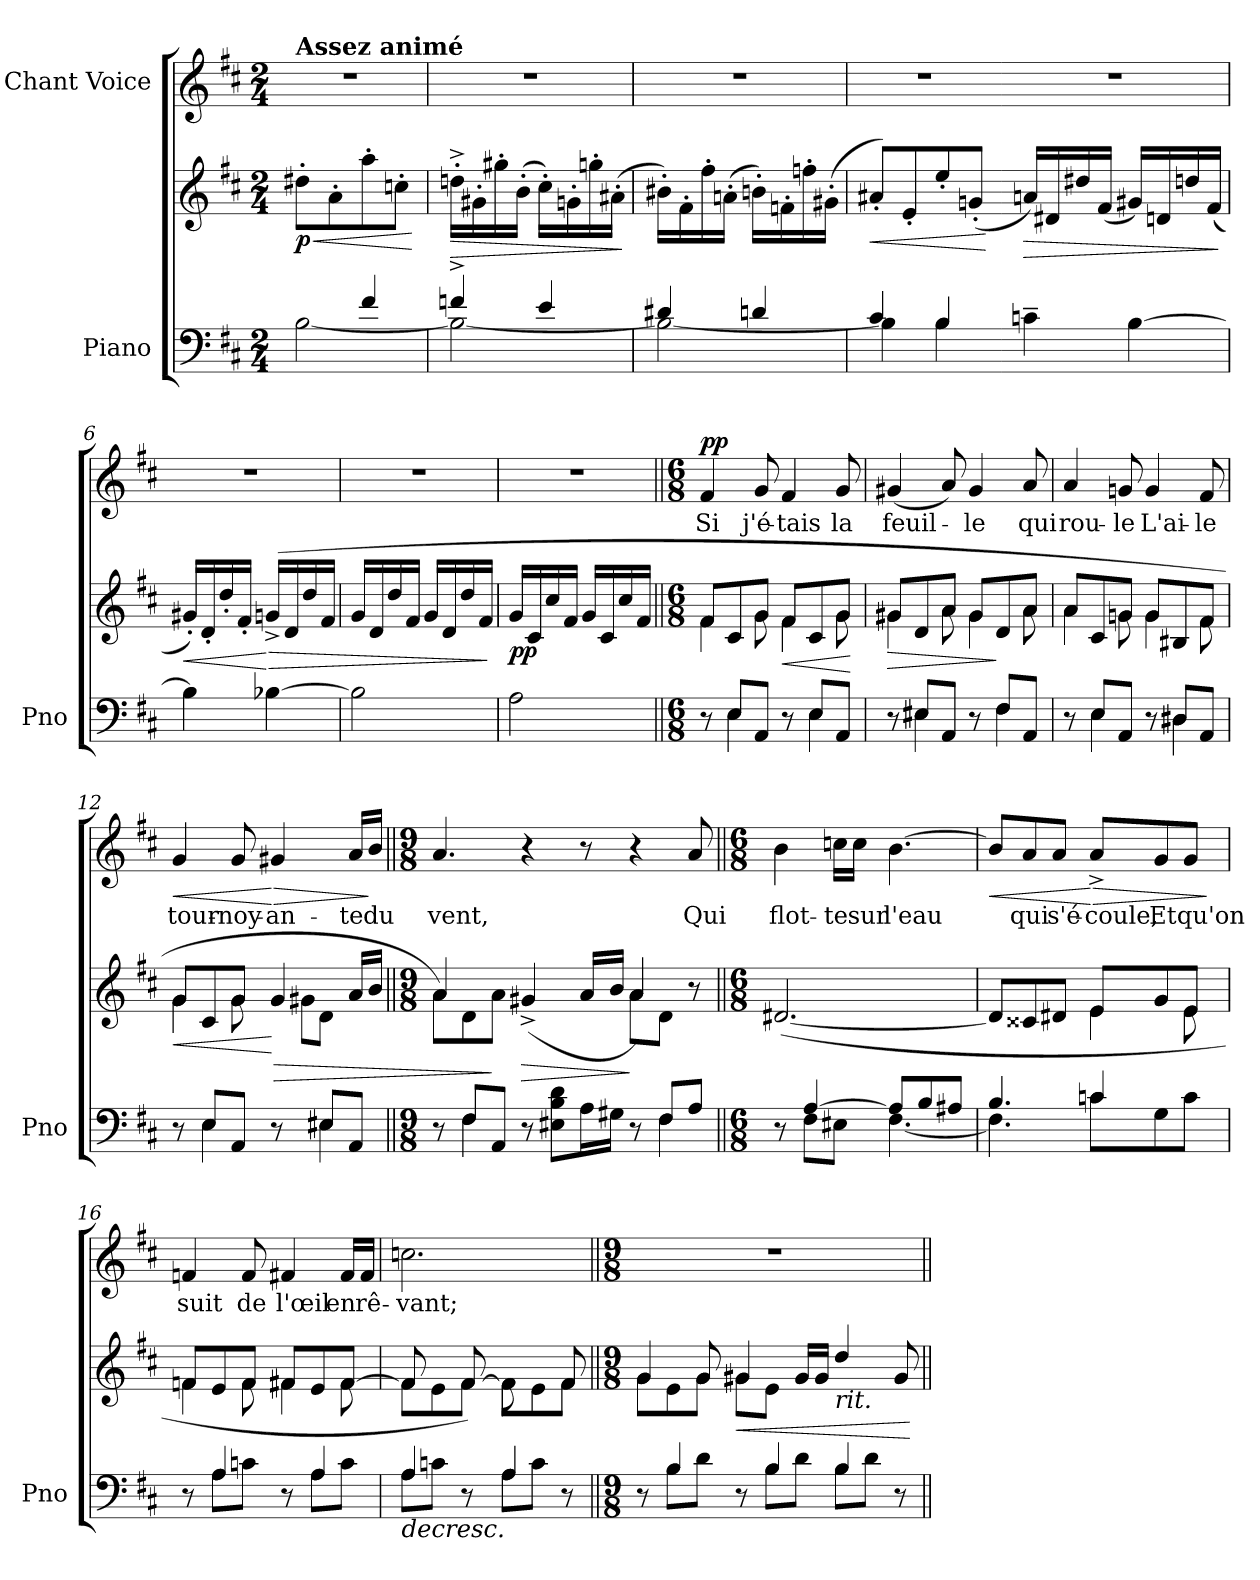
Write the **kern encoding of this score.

**kern	**kern	**dynam	**kern	**text	**dynam
*part2	*part2	*part2	*part1	*part1	*part1
*staff3	*staff2	*staff2/3	*staff1	*staff1	*staff1
*I"Piano	*	*	*I"Chant Voice	*	*
*I'Pno	*	*	*	*	*
*clefF4	*clefG2	*	*clefG2	*	*
*k[f#c#]	*k[f#c#]	*	*k[f#c#]	*	*
*M2/4	*M2/4	*	*M2/4	*	*
=1	=1	=1	=1	=1	=1
*^	*	*	*	*	*
!	!	!	!	!LO:TX:a:B:t=Assez animé	!	!
!	!	!	!LO:HP:b	!	!	!
!	!	!	!LO:DY:n=1:b	!	!	!
4rcyy	[2B\	8dd#X'\L	< p	2r	.	.
.	.	8a'\	.	.	.	.
4f#/	.	8aa'\	.	.	.	.
.	.	8ccn'\J	.	.	.	.
*v	*v	*	*	*	*	*
.	.	[	.	.	.
=2	=2	=2	=2	=2	=2
*^	*	*	*	*	*
!	!	!	!LO:HP:b	!	!	!
4fn^/	2B\_	16ddn'^\LL	>	2r	.	.
.	.	16g#X'\	.	.	.	.
.	.	16gg#X'\	.	.	.	.
.	.	(>16b'\JJ	.	.	.	.
4e/	.	16cc#'\LL)	.	.	.	.
.	.	16gn'\	.	.	.	.
.	.	16ggn'\	.	.	.	.
.	.	(>16a#X'\JJ	.	.	.	.
*v	*v	*	*	*	*	*
.	.	]	.	.	.
=3	=3	=3	=3	=3	=3
*^	*	*	*	*	*
4d#X/	2B\_	16b#X'\LL)	.	2r	.	.
.	.	16f#'\	.	.	.	.
.	.	16ff#'\	.	.	.	.
.	.	(>16an'\JJ	.	.	.	.
4dn/	.	16bn'\LL)	.	.	.	.
.	.	16fn'\	.	.	.	.
.	.	16ffn'\	.	.	.	.
.	.	(>16g#X'\JJ	.	.	.	.
=4	=4	=4	=4	=4	=4	=4
!	!	!	!LO:HP:b	!	!	!
4c#/	4B\]	8a#X'/L)	<	2r	.	.
.	.	8e'/	.	.	.	.
4B/	4B\	8ee'/	.	.	.	.
.	.	(<8gn'/J	.	.	.	.
*v	*v	*	*	*	*	*
.	.	[	.	.	.
!!LO:LB:g=z
=5-	=5-	=5-	=5-	=5-	=5-
!	!	!LO:HP:b	!	!	!
4cn~\	16an/LL)	>	2r	.	.
.	16d#X/	.	.	.	.
.	16dd#X/	.	.	.	.
.	(<16f#/JJ	.	.	.	.
[4B\	16g#X/LL)	.	.	.	.
.	16dn/	.	.	.	.
.	16ddn/	.	.	.	.
.	(<16f#/JJ	.	.	.	.
.	.	]	.	.	.
=6	=6	=6	=6	=6	=6
!	!	!LO:HP:b	!	!	!
4B\]	16g#X'/LL)	<	2r	.	.
.	16d'/	.	.	.	.
.	16dd'/	.	.	.	.
.	16f#'/JJ	.	.	.	.
!	!	!LO:HP:n=1:b	!	!	!
[4B-X\	(>16gn^/LL	[ >	.	.	.
.	16d/	.	.	.	.
.	16dd/	.	.	.	.
.	16f#/JJ	.	.	.	.
=7	=7	=7	=7	=7	=7
2B-\]	16g/LL	.	2r	.	.
.	16d/	.	.	.	.
.	16dd/	.	.	.	.
.	16f#/JJ	.	.	.	.
.	16g/LL	.	.	.	.
.	16d/	.	.	.	.
.	16dd/	.	.	.	.
.	16f#/JJ	.	.	.	.
.	.	]	.	.	.
=8	=8	=8	=8	=8	=8
!	!	!LO:DY:b	!	!	!
2A\	16g/LL	pp	2r	.	.
.	16c#/	.	.	.	.
.	16cc#/	.	.	.	.
.	16f#/JJ	.	.	.	.
.	16g/LL	.	.	.	.
.	16c#/	.	.	.	.
.	16cc#/	.	.	.	.
.	16f#/JJ	.	.	.	.
!!LO:LB:g=z
=9||	=9||	=9||	=9||	=9||	=9||
*M6/8	*M6/8	*	*M6/8	*	*
*^	*^	*	*	*	*
!	!	!	!	!	!	!LO:LY:b	!LO:DY:a
8r	8ryy	8f#/L	4f#\	.	4f#/	Si	pp
8E/L	4E\	8c#/	.	.	.	.	.
!	!	!	!	!	!	!LO:LY:b	!
8AA/J	.	8g/J	8g\	.	8g/	j'é-	.
!	!	!	!	!LO:HP:b	!	!LO:LY:b	!
8r	8ryy	8f#/L	4f#\	<	4f#/	-tais	.
8E/L	4E\	8c#/	.	.	.	.	.
!	!	!	!	!	!	!LO:LY:b	!
8AA/J	.	8g/J	8g\	.	8g/	la	.
*v	*v	*	*	*	*	*	*
*	*v	*v	*	*	*	*
.	.	[	.	.	.
=10	=10	=10	=10	=10	=10
*^	*	*	*	*	*
!	!	!	!LO:HP:b	!	!LO:LY:b	!
*	*	*^	*	*	*	*
8r	8ryy	8g#X/L	4g#\	>	(<4g#X/	feuil-	.
8E#X/L	4E#\	8d/	.	.	.	.	.
8AA/J	.	8a/J	8a\	.	8a/)	.	.
!	!	!	!	!	!	!LO:LY:b	!
8r	8ryy	8g#/L	4g#\	.	4g#/	-le	.
8F#/L	4F#\	8d/	.	]	.	.	.
!	!	!	!	!	!	!LO:LY:b	!
8AA/J	.	8a/J	8a\	.	8a/	qui	.
=11	=11	=11	=11	=11	=11	=11	=11
!	!	!	!	!	!	!LO:LY:b	!
8r	8ryy	8a/L	4a\	.	4a/	rou-	.
8E/L	4E\	8c#/	.	.	.	.	.
!	!	!	!	!	!	!LO:LY:b	!
8AA/J	.	8gn/J	8g\	.	8gn/	-le	.
!	!	!	!	!	!	!LO:LY:b	!
8r	8ryy	8g/L	4g\	.	4g/	L'ai-	.
8D#X/L	4D#\	8B#X/	.	.	.	.	.
!	!	!	!	!	!	!LO:LY:b	!
8AA/J	.	8f#/J	8f#\	.	8f#/	-le	.
=12	=12	=12	=12	=12	=12	=12	=12
!	!	!	!	!LO:HP:b	!	!LO:LY:b	!LO:HP:b
8r	8ryy	8g/L	4g\	<	4g/	tour-	<
8E/L	4E\	8c#/	.	.	.	.	.
!	!	!	!	!	!	!LO:LY:b	!
8AA/J	.	8g/J	8g\	.	8g/	-noy-	.
!	!	!	!	!LO:HP:n=1:b	!	!LO:LY:b	!LO:HP:n=1:b
8r	8ryy	4g/	8g#X\L	[ >	4g#X/	-an-	[ >
8E#X/L	4E#\	.	8d\J	.	.	.	.
!	!	!	!	!	!	!LO:LY:b	!
8AA/J	.	16a/LL	8rgyy	.	16a/LL	-te	.
!	!	!	!	!	!	!LO:LY:b	!
.	.	16b/JJ	.	.	16b/JJ	du	]
!!LO:LB:g=z
=13||	=13||	=13||	=13||	=13||	=13||	=13||	=13||
*M9/8	*	*M9/8	*	*	*M9/8	*	*
!	!	!	!	!	!	!LO:LY:b	!
8r	8ryy	8a\L)	4a/	.	4.a/	vent,	.
8F#/L	4F#\	8d\	.	.	.	.	.
8AA/J	.	8a\J	8rcccyy	]	.	.	.
!	!	!	!	!LO:HP:b	!	!	!
8r	8ryy	(<4g#X^/	8rgyy	>	4r	.	.
8E#X\ 8B\ 8d\L	4rGGyy	.	4ryy	.	.	.	.
16A\L	.	16a/LL	.	.	8r	.	.
16G#X\JJ	.	16b/JJ	.	.	.	.	.
8r	8ryy	4a/)	8a\L	]	4r	.	.
8F#/L	4F#\	.	8d\J	.	.	.	.
!	!	!	!	!	!	!LO:LY:b	!
8A/J	.	8r	8ryy	.	8a/	Qui	.
*	*	*v	*v	*	*	*	*
=14||	=14||	=14||	=14||	=14||	=14||	=14||
*M6/8	*	*M6/8	*	*M6/8	*	*
*	*	*^	*	*	*	*
!	!	!	!	!	!	!LO:LY:b	!
*	*	*v	*v	*	*	*	*
8r	8ryy	(>[2.d#X/	.	4b\	flot-	.
[4A/	8F#\L	.	.	.	.	.
!	!	!	!	!	!LO:LY:b	!
.	8E#X\J	.	.	16ccn\LL	-te	.
!	!	!	!	!	!LO:LY:b	!
.	.	.	.	16cc\JJ	sur	.
!	!	!	!	!	!LO:LY:b	!
8A/L]	[4.F#\	.	.	[4.b\	l'eau	.
8B/	.	.	.	.	.	.
8A#X/J	.	.	.	.	.	.
=15	=15	=15	=15	=15	=15	=15
*	*	*^	*	*	*	*
!	!	!	!	!	!	!	!LO:HP:b
4.B/	4.F#\]	8d#/L]	4.rcyy	.	8b/L]	.	<
!	!	!	!	!	!	!LO:LY:b	!
.	.	8c##X/	.	.	8a/	qui	.
!	!	!	!	!	!	!LO:LY:b	!
.	.	8d#X/J	.	.	8a/J	s'é-	.
!	!	!	!	!	!	!LO:LY:b	!LO:HP:n=1:b
4cn/	8c\L	8e/L	4e\	.	8a^/L	-coule,	[ >
!	!	!	!	!	!	!LO:LY:b	!
.	8G\	8g/	.	.	8g/	Et	.
!	!	!	!	!	!	!LO:LY:b	!
8reyy	8c\J	8e/J	8e\	.	8g/J	qu'on	.
*v	*v	*	*	*	*	*	*
*	*v	*v	*	*	*	*
.	.	.	.	.	]
!!LO:PB:g=z
=16	=16	=16	=16	=16	=16
*^	*^	*	*	*	*
!	!	!	!	!	!	!LO:LY:b	!
8r	8ryy	8fn/L	4f\	.	4fn/	suit	.
4A/	8A\L	8e/	.	.	.	.	.
!	!	!	!	!	!	!LO:LY:b	!
.	8cn\J	8f/J	8f\	.	8f/	de	.
!	!	!	!	!	!	!LO:LY:b	!
8r	8ryy	8f#X/L	4f#\	.	4f#X/	l'œil	.
4A/	8A\L	8e/	.	.	.	.	.
!	!	!	!	!	!	!LO:LY:b	!
.	8c\J	[8f#/J	8f#\	.	16f#/LL	en	.
!	!	!	!	!	!	!LO:LY:b	!
.	.	.	.	.	16f#/JJ	rê-	.
=17	=17	=17	=17	=17	=17	=17	=17
!	!	!	!	!LO:HP:b=2	!	!LO:LY:b	!
4A/	8A\L	8f#/]	8f#\L	>	2.ccn\	-vant;	.
.	8cn\J	8ryy	8e\	.	.	.	.
8r	8ryy	[8f#/)	8f#\J	.	.	.	.
4A/	8A\L	8f#\]	8f#\L	.	.	.	.
.	8c\J	8ryy	8e\	.	.	.	.
8r	8ryy	8f#/	8f#\J	.	.	.	.
=18||	=18||	=18||	=18||	=18||	=18||	=18||	=18||
*M9/8	*	*M9/8	*	*	*M9/8	*	*
8r	8ryy	8g\L	4g/	.	8%9r	.	.
4B/	8B\L	8e\	.	.	.	.	.
.	8d\J	8g\J	8g/	.	.	.	.
!	!	!	!	!LO:HP:b	!	!	!
8r	8ryy	4g#X/	8g#\L	<	.	.	.
4B/	8B\L	.	8e\J	.	.	.	.
.	8d\J	16g#/LL	8ryy	.	.	.	.
.	.	16g#/JJ	.	]	.	.	.
!	!	!LO:TX:b:i:t=rit.	!	!	!	!	!
4B/	8B\L	4dd/	8ryy	.	.	.	.
.	8d\J	.	8ryy	.	.	.	.
8r	8ryy	8g#/	8ryy	.	.	.	.
*v	*v	*	*	*	*	*	*
*	*v	*v	*	*	*	*
.	.	[	.	.	.
=||	=||	=||	=||	=||	=||
*-	*-	*-	*-	*-	*-
